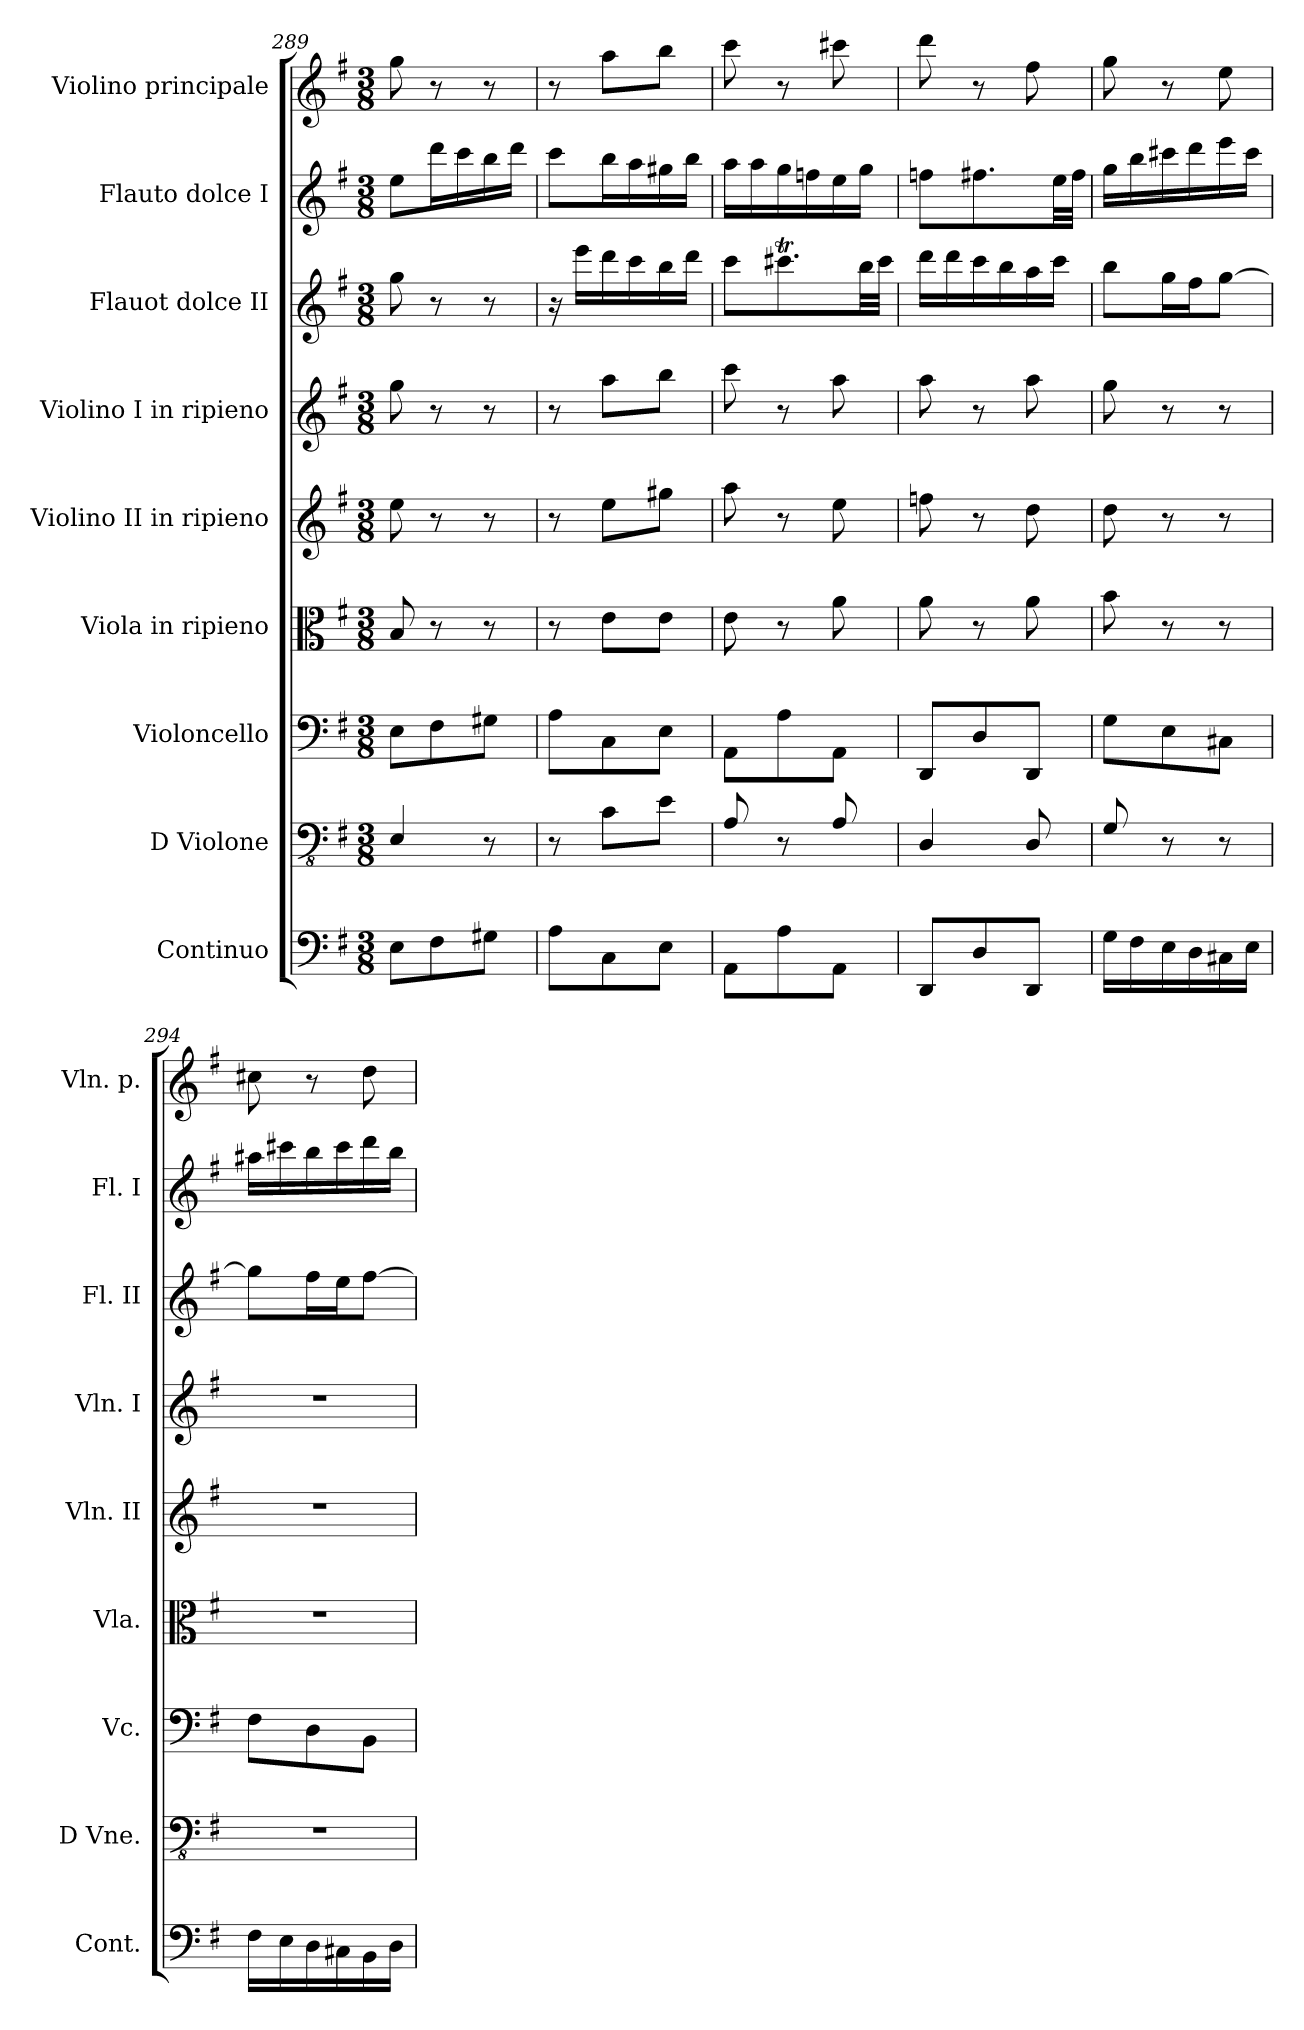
**kern	**kern	**kern	**kern	**kern	**kern	**kern	**kern	**kern
*part9	*part8	*part7	*part6	*part5	*part4	*part3	*part2	*part1
*staff9	*staff8	*staff7	*staff6	*staff5	*staff4	*staff3	*staff2	*staff1
*I"Continuo	*I"D Violone	*I"Violoncello	*I"Viola in ripieno	*I"Violino II in ripieno	*I"Violino I in ripieno	*I"Flauot dolce II	*I"Flauto dolce I	*I"Violino principale
*I'Cont.	*I'D Vne.	*I'Vc.	*I'Vla.	*I'Vln. II	*I'Vln. I	*I'Fl. II	*I'Fl. I	*I'Vln. p.
*clefF4	*clefFv4	*clefF4	*clefC3	*clefG2	*clefG2	*clefG2	*clefG2	*clefG2
*	*ITrd7c12	*	*	*	*	*	*	*
*k[f#]	*k[f#]	*k[f#]	*k[f#]	*k[f#]	*k[f#]	*k[f#]	*k[f#]	*k[f#]
*M3/8	*M3/8	*M3/8	*M3/8	*M3/8	*M3/8	*M3/8	*M3/8	*M3/8
=289	=289	=289	=289	=289	=289	=289	=289	=289
8E\L	4EEE/	8E\L	8B/	8ee\	8gg\	8gg\	8ee\L	8gg\
8F#\	.	8F#\	8r	8r	8r	8r	16ddd\L	8r
.	.	.	.	.	.	.	16ccc\	.
8G#X\J	8r	8G#X\J	8r	8r	8r	8r	16bb\	8r
.	.	.	.	.	.	.	16ddd\JJ	.
=290	=290	=290	=290	=290	=290	=290	=290	=290
8A\L	8r	8A\L	8r	8r	8r	16r	8ccc\L	8r
.	.	.	.	.	.	16eee\LL	.	.
8C\	8CC\L	8C\	8e\L	8ee\L	8aa\L	16ddd\	16bb\L	8aa\L
.	.	.	.	.	.	16ccc\	16aa\	.
8E\J	8EE\J	8E\J	8e\J	8gg#X\J	8bb\J	16bb\	16gg#X\	8bb\J
.	.	.	.	.	.	16ddd\JJ	16bb\JJ	.
=291	=291	=291	=291	=291	=291	=291	=291	=291
8AA\L	8AAA/	8AA\L	8e\	8aa\	8ccc\	8ccc\L	16aa\LL	8ccc\
.	.	.	.	.	.	.	16aa\	.
8A\	8r	8A\	8r	8r	8r	8.ccc#Xt\	16gg\	8r
.	.	.	.	.	.	.	16ffn\	.
8AA\J	8AAA/	8AA\J	8a\	8ee\	8aa\	.	16ee\	8ccc#X\
.	.	.	.	.	.	32bb\LL	16gg\JJ	.
.	.	.	.	.	.	32ccc#\JJJ	.	.
!!LO:PB:g=z
=292	=292	=292	=292	=292	=292	=292	=292	=292
8DD/L	4DDD/	8DD/L	8a\	8ffn\	8aa\	16ddd\LL	8ffn\L	8ddd\
.	.	.	.	.	.	16ddd\	.	.
8D/	.	8D/	8r	8r	8r	16ccc\	8.ff#X\	8r
.	.	.	.	.	.	16bb\	.	.
8DD/J	8DDD/	8DD/J	8a\	8dd\	8aa\	16aa\	.	8ff#\
.	.	.	.	.	.	16ccc\JJ	32ee\LL	.
.	.	.	.	.	.	.	32ff#\JJJ	.
=293	=293	=293	=293	=293	=293	=293	=293	=293
16G\LL	8GGG/	8G\L	8b\	8dd\	8gg\	8bb\L	16gg\LL	8gg\
16F#\	.	.	.	.	.	.	16bb\	.
16E\	8r	8E\	8r	8r	8r	16gg\L	16ccc#X\	8r
16D\	.	.	.	.	.	16ff#\J	16ddd\	.
16C#X\	8r	8C#X\J	8r	8r	8r	[8gg\J	16eee\	8ee\
16E\JJ	.	.	.	.	.	.	16ccc#\JJ	.
=294	=294	=294	=294	=294	=294	=294	=294	=294
16F#\LL	4.r	8F#\L	4.r	4.r	4.r	8gg\L]	16aa#X\LL	8cc#X\
16E\	.	.	.	.	.	.	16ccc#X\	.
16D\	.	8D\	.	.	.	16ff#\L	16bb\	8r
16C#X\	.	.	.	.	.	16ee\J	16ccc#\	.
16BB\	.	8BB\J	.	.	.	[8ff#\J	16ddd\	8dd\
16D\JJ	.	.	.	.	.	.	16bb\JJ	.
=	=	=	=	=	=	=	=	=
*-	*-	*-	*-	*-	*-	*-	*-	*-
